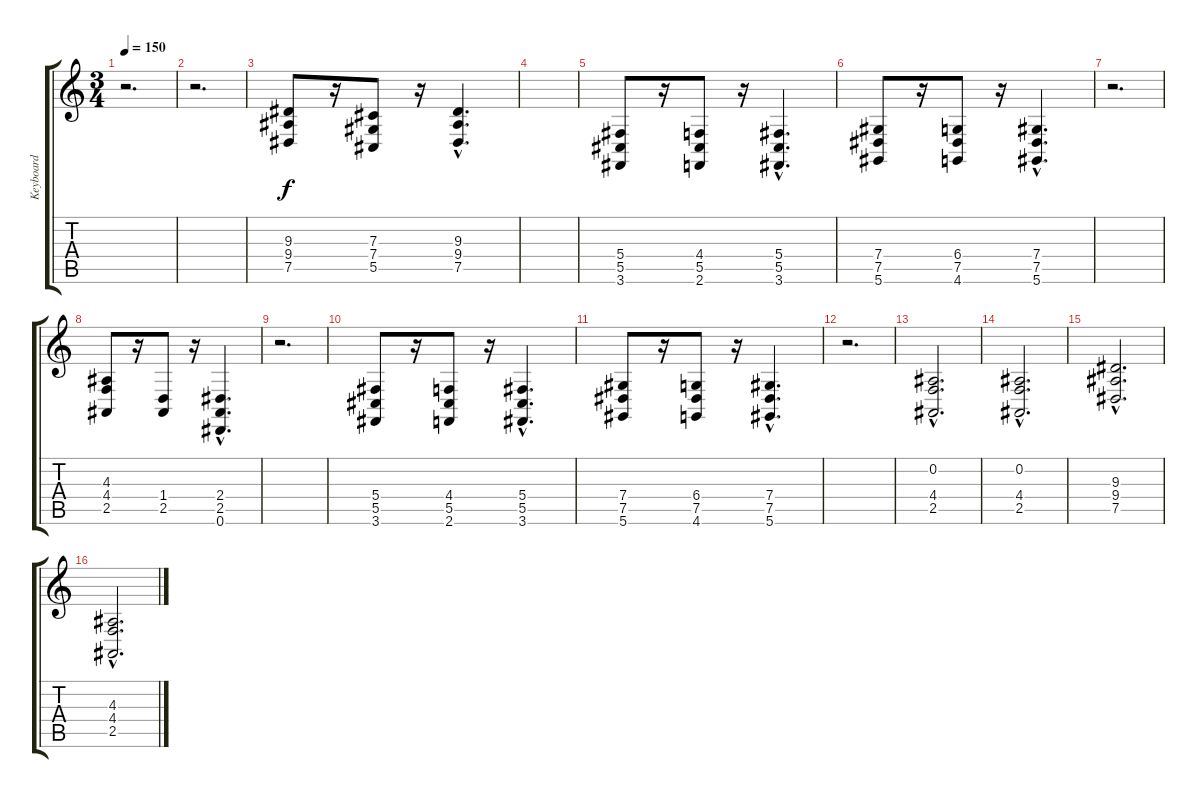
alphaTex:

\track ("Keyboard" "Keyboard") {instrument stringensemble1}
\staff {score tabs}
\tuning (Eb4 Bb3 Gb3 Db3 Ab2 Eb2) {hide}
\ts (3 4)
\tempo 150
\clef g2
\ks c
r.2{d dy f instrument stringensemble1} |
r.2{d} |
(9.3 9.4 7.5).8 r.16 (7.3 7.4 5.5).8 r.16 (9.3{hac} 9.4{hac} 7.5{hac}).4{d} |
|
(5.4 5.5 3.6).8 r.16 (4.4 5.5 2.6).8 r.16 (5.4{hac} 5.5{hac} 3.6{hac}).4{d} |
(7.4 7.5 5.6).8 r.16 (6.4 7.5 4.6).8 r.16 (7.4{hac} 7.5{hac} 5.6{hac}).4{d} |
r.2{d} |
(4.3 4.4 2.5).8 r.16 (1.4 2.5).8 r.16 (2.4{hac} 2.5{hac} 0.6{hac}).4{d} |
r.2{d} |
(5.4 5.5 3.6).8 r.16 (4.4 5.5 2.6).8 r.16 (5.4{hac} 5.5{hac} 3.6{hac}).4{d} |
(7.4 7.5 5.6).8 r.16 (6.4 7.5 4.6).8 r.16 (7.4{hac} 7.5{hac} 5.6{hac}).4{d} |
r.2{d} |
(0.2{hac} 4.4{hac} 2.5{hac}).2{d} |
(0.2{hac} 4.4{hac} 2.5{hac}).2{d} |
(9.3{hac} 9.4{hac} 7.5{hac}).2{d} |
(4.3{hac} 4.4{hac} 2.5{hac}).2{d}
